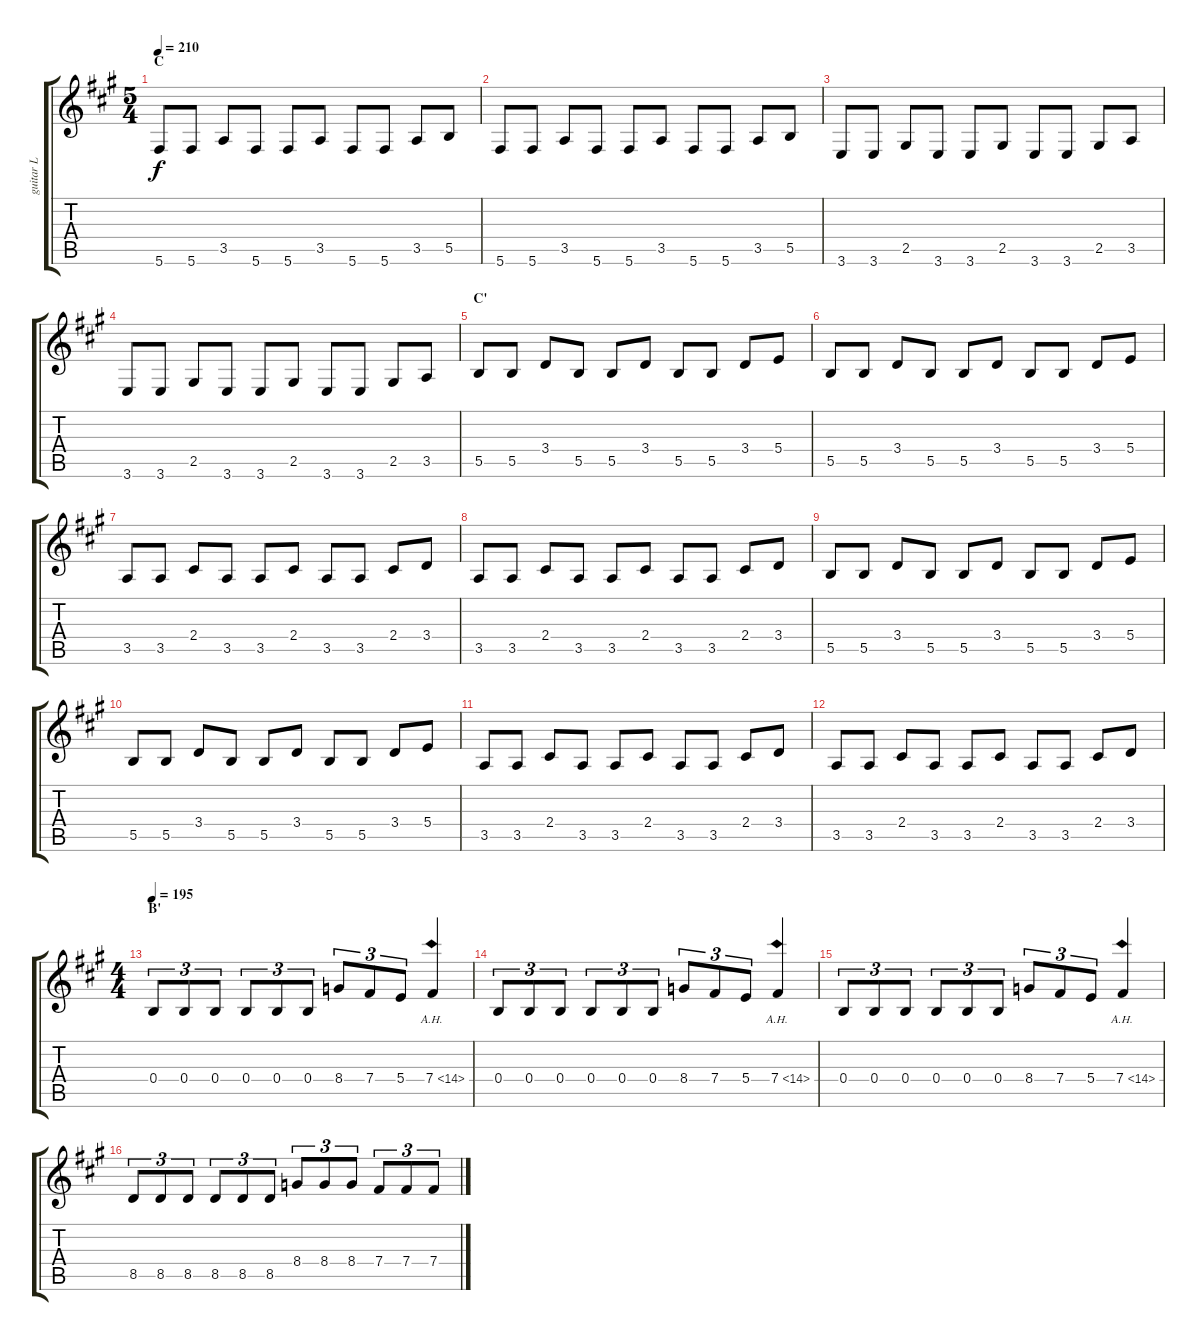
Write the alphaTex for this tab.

\track ("guitar L" "guitar L") {instrument distortionguitar}
\staff {score tabs}
\tuning (Db4 Ab3 E3 B2 Gb2 Db2) {hide}
\ts (5 4)
\section ("" "C")
\tempo 210
\clef g2
\ks a
5.6.8{dy f} 5.6.8 3.5.8 5.6.8 5.6.8 3.5.8 5.6.8 5.6.8 3.5.8 5.5.8 |
5.6.8 5.6.8 3.5.8 5.6.8 5.6.8 3.5.8 5.6.8 5.6.8 3.5.8 5.5.8 |
3.6.8 3.6.8 2.5.8 3.6.8 3.6.8 2.5.8 3.6.8 3.6.8 2.5.8 3.5.8 |
3.6.8 3.6.8 2.5.8 3.6.8 3.6.8 2.5.8 3.6.8 3.6.8 2.5.8 3.5.8 |
\section ("" "C'")
5.5.8 5.5.8 3.4.8 5.5.8 5.5.8 3.4.8 5.5.8 5.5.8 3.4.8 5.4.8 |
5.5.8 5.5.8 3.4.8 5.5.8 5.5.8 3.4.8 5.5.8 5.5.8 3.4.8 5.4.8 |
3.5.8 3.5.8 2.4.8 3.5.8 3.5.8 2.4.8 3.5.8 3.5.8 2.4.8 3.4.8 |
3.5.8 3.5.8 2.4.8 3.5.8 3.5.8 2.4.8 3.5.8 3.5.8 2.4.8 3.4.8 |
5.5.8 5.5.8 3.4.8 5.5.8 5.5.8 3.4.8 5.5.8 5.5.8 3.4.8 5.4.8 |
5.5.8 5.5.8 3.4.8 5.5.8 5.5.8 3.4.8 5.5.8 5.5.8 3.4.8 5.4.8 |
3.5.8 3.5.8 2.4.8 3.5.8 3.5.8 2.4.8 3.5.8 3.5.8 2.4.8 3.4.8 |
3.5.8 3.5.8 2.4.8 3.5.8 3.5.8 2.4.8 3.5.8 3.5.8 2.4.8 3.4.8 |
\ts (4 4)
\section ("" "B'")
\tempo 195
0.4.8{tu (3 2)} 0.4.8{tu (3 2)} 0.4.8{tu (3 2)} 0.4.8{tu (3 2)} 0.4.8{tu (3 2)} 0.4.8{tu (3 2)} 8.4.8{tu (3 2)} 7.4.8{tu (3 2)} 5.4.8{tu (3 2)} 7.4{ah 7}.4 |
0.4.8{tu (3 2)} 0.4.8{tu (3 2)} 0.4.8{tu (3 2)} 0.4.8{tu (3 2)} 0.4.8{tu (3 2)} 0.4.8{tu (3 2)} 8.4.8{tu (3 2)} 7.4.8{tu (3 2)} 5.4.8{tu (3 2)} 7.4{ah 7}.4 |
0.4.8{tu (3 2)} 0.4.8{tu (3 2)} 0.4.8{tu (3 2)} 0.4.8{tu (3 2)} 0.4.8{tu (3 2)} 0.4.8{tu (3 2)} 8.4.8{tu (3 2)} 7.4.8{tu (3 2)} 5.4.8{tu (3 2)} 7.4{ah 7}.4 |
8.5.8{tu (3 2)} 8.5.8{tu (3 2)} 8.5.8{tu (3 2)} 8.5.8{tu (3 2)} 8.5.8{tu (3 2)} 8.5.8{tu (3 2)} 8.4.8{tu (3 2)} 8.4.8{tu (3 2)} 8.4.8{tu (3 2)} 7.4.8{tu (3 2)} 7.4.8{tu (3 2)} 7.4.8{tu (3 2)}
